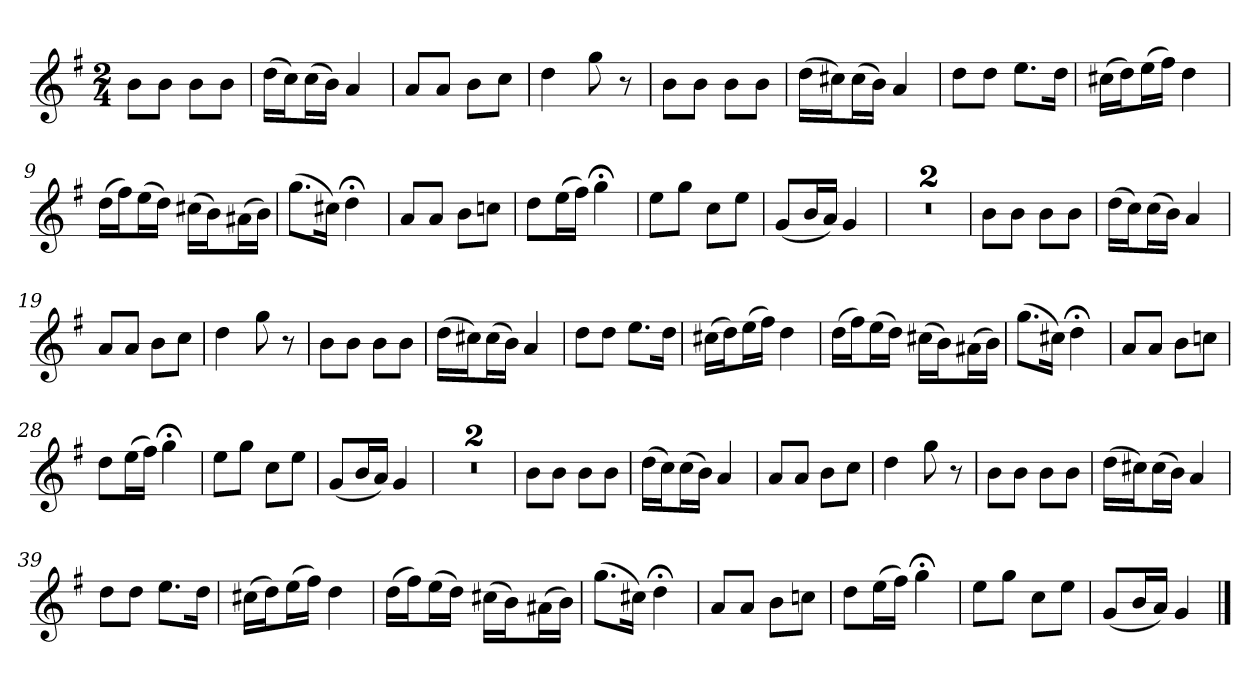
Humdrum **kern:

**kern
*part1
*staff1
*k[f#]
*G:
*M2/4
=1
8bL
8bJ
8bL
8bJ
=2
(16ddLL
16ccJ)
(16ccL
16bJJ)
4a
=3
8aL
8aJ
8bL
8ccJ
=4
4dd
8gg
8r
=5
8bL
8bJ
8bL
8bJ
=6
(16ddLL
16cc#XJ)
(16cc#L
16bJJ)
4a
=7
8ddL
8ddJ
8.eeL
16ddJk
=8
(16cc#XLL
16ddJ)
(16eeL
16ff#JJ)
4dd
=9
(16ddLL
16ff#J)
(16eeL
16ddJJ)
(16cc#XLL
16bJ)
(16a#XL
16bJJ)
=10
(8.ggL
16cc#XJk)
4dd;<
=11
8aL
8aJ
8bL
8ccnJ
=12
8ddL
(16eeL
16ff#JJ)
4gg;<
=13
8eeL
8ggJ
8ccL
8eeJ
=14
(8gL
16bL
16aJJ)
4g
=15
2r
=16
2r
=17
8bL
8bJ
8bL
8bJ
=18
(16ddLL
16ccJ)
(16ccL
16bJJ)
4a
=19
8aL
8aJ
8bL
8ccJ
=20
4dd
8gg
8r
=21
8bL
8bJ
8bL
8bJ
=22
(16ddLL
16cc#XJ)
(16cc#L
16bJJ)
4a
=23
8ddL
8ddJ
8.eeL
16ddJk
=24
(16cc#XLL
16ddJ)
(16eeL
16ff#JJ)
4dd
=25
(16ddLL
16ff#J)
(16eeL
16ddJJ)
(16cc#XLL
16bJ)
(16a#XL
16bJJ)
=26
(8.ggL
16cc#XJk)
4dd;<
=27
8aL
8aJ
8bL
8ccnJ
=28
8ddL
(16eeL
16ff#JJ)
4gg;<
=29
8eeL
8ggJ
8ccL
8eeJ
=30
(8gL
16bL
16aJJ)
4g
=31
2r
=32
2r
=33
8bL
8bJ
8bL
8bJ
=34
(16ddLL
16ccJ)
(16ccL
16bJJ)
4a
=35
8aL
8aJ
8bL
8ccJ
=36
4dd
8gg
8r
=37
8bL
8bJ
8bL
8bJ
=38
(16ddLL
16cc#XJ)
(16cc#L
16bJJ)
4a
=39
8ddL
8ddJ
8.eeL
16ddJk
=40
(16cc#XLL
16ddJ)
(16eeL
16ff#JJ)
4dd
=41
(16ddLL
16ff#J)
(16eeL
16ddJJ)
(16cc#XLL
16bJ)
(16a#XL
16bJJ)
=42
(8.ggL
16cc#XJk)
4dd;<
=43
8aL
8aJ
8bL
8ccnJ
=44
8ddL
(16eeL
16ff#JJ)
4gg;<
=45
8eeL
8ggJ
8ccL
8eeJ
=46
(8gL
16bL
16aJJ)
4g
==
*-
